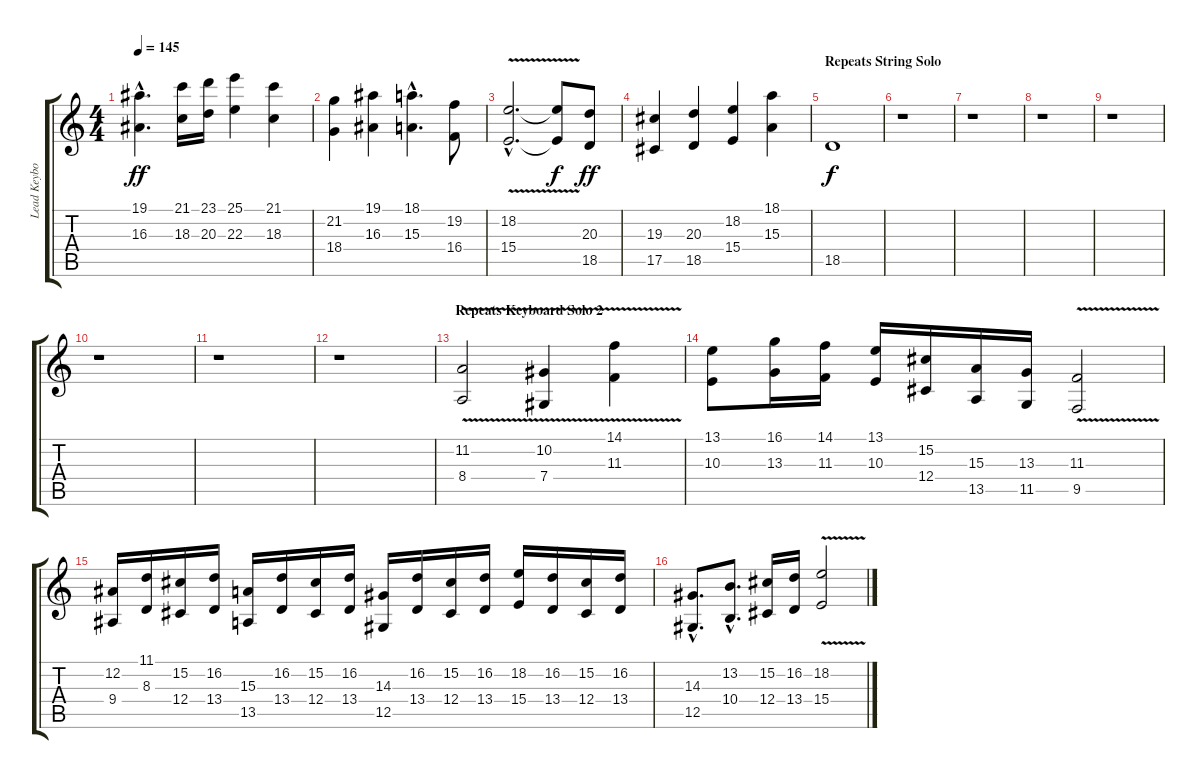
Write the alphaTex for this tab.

\track ("Lead Keyboard" "Lead Keybo") {instrument lead2sawtooth}
\staff {score tabs}
\tuning (Eb4 Bb3 Gb3 Db3 Ab2 Eb2) {hide}
\ts (4 4)
\tempo 145
\clef g2
\ks c
(19.1{hac} 16.3{hac}).4{d dy ff} (21.1 18.3).16 (23.1 20.3).16 (25.1 22.3).4 (21.1 18.3).4 |
(21.2 18.4).4 (19.1 16.3).4 (18.1{hac} 15.3{hac}).4{d} (19.2 16.4).8 |
(18.2{v hac} 15.4{hac}).2{d} (18.2{t} 15.4{t}).8{dy f} (20.3 18.5).8{dy ff} |
(19.3 17.5).4 (20.3 18.5).4 (18.2 15.4).4 (18.1 15.3).4 |
\section ("" "Repeats String Solo")
18.5.1{dy f} |
r.1 |
r.1 |
r.1 |
r.1 |
r.1 |
r.1 |
r.1 |
\section ("" "Repeats Keyboard Solo 2")
(11.2{v} 8.4{v}).2 (10.2 7.4{v}).4 (14.1{v} 11.3{v}).4 |
(13.1 10.3).8 (16.1 13.3).16 (14.1 11.3).16 (13.1 10.3).16 (15.2 12.4).16 (15.3 13.5).16 (13.3 11.5).16 (11.3{v} 9.5{v}).2 |
(12.2 9.4).16 (11.1 8.3).16 (15.2 12.4).16 (16.2 13.4).16 (15.3 13.5).16 (16.2 13.4).16 (15.2 12.4).16 (16.2 13.4).16 (14.3 12.5).16 (16.2 13.4).16 (15.2 12.4).16 (16.2 13.4).16 (18.2 15.4).16 (16.2 13.4).16 (15.2 12.4).16 (16.2 13.4).16 |
(14.3{hac} 12.5{hac}).8{d} (13.2{hac} 10.4{hac}).8{d} (15.2 12.4).16 (16.2 13.4).16 (18.2 15.4{v}).2
